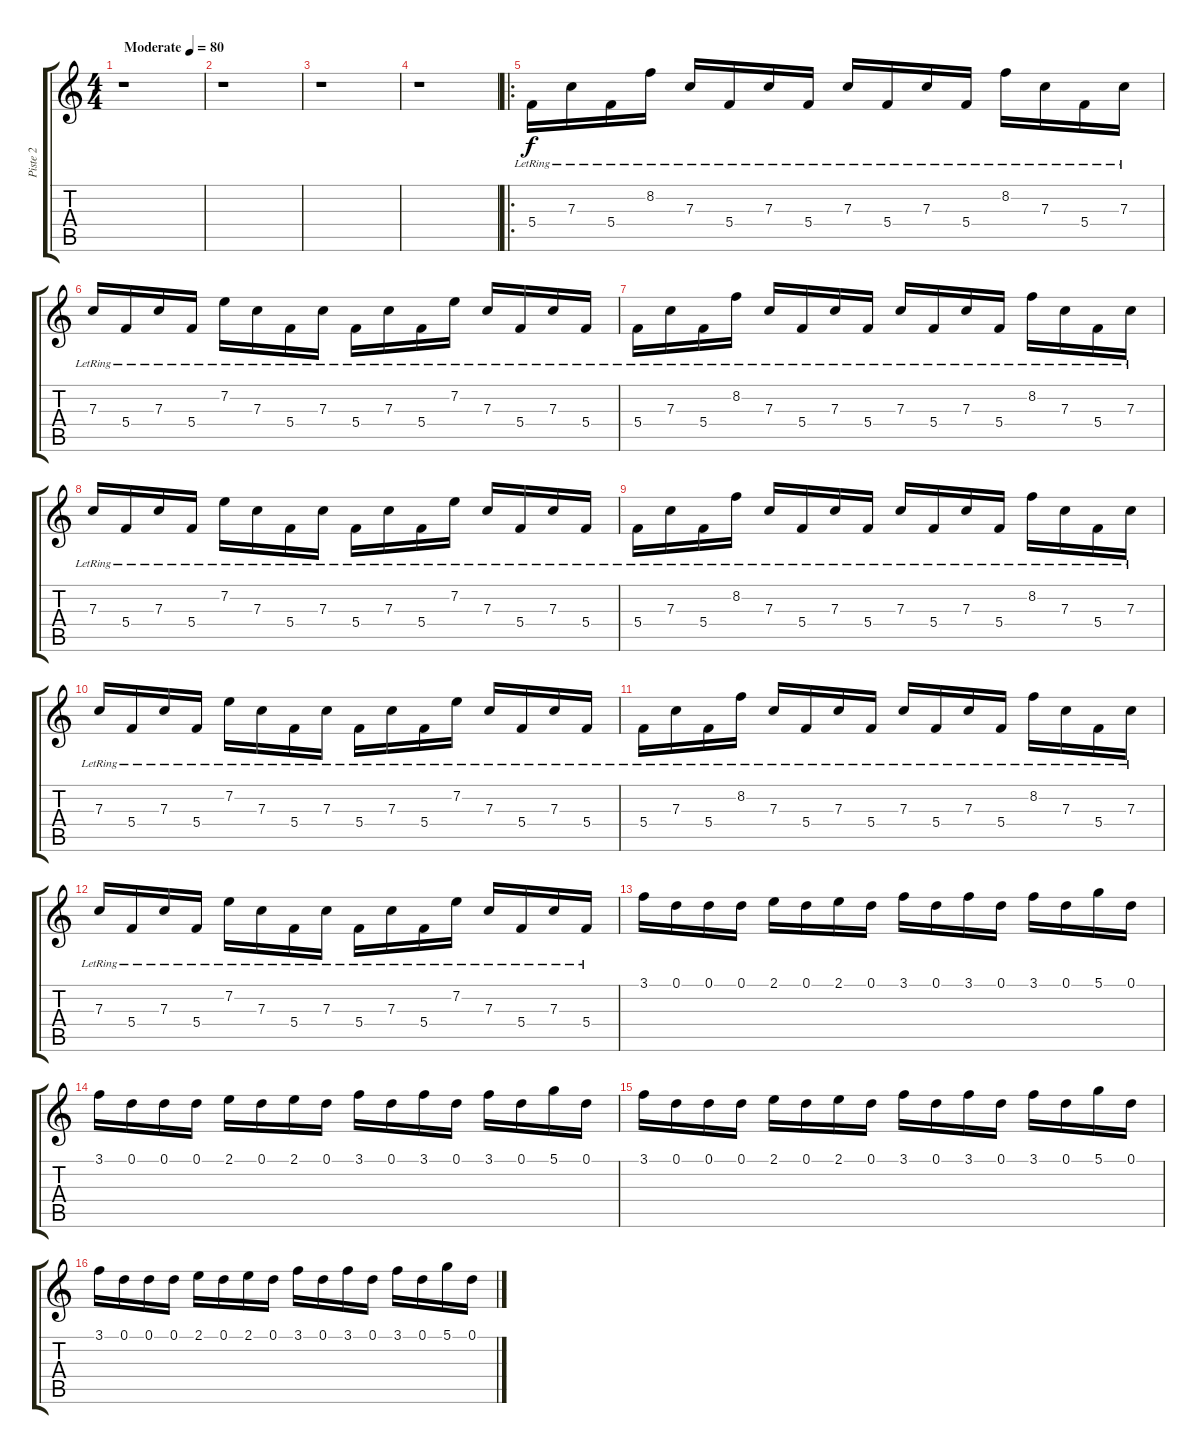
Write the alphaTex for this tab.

\track ("Piste 2" "Piste 2") {instrument acousticguitarnylon}
\staff {score tabs}
\tuning (D4 A3 F3 C3 G2 D2) {hide}
\ts (4 4)
\tempo (80 "Moderate")
\clef g2
\ks c
r.1{dy f instrument acousticguitarnylon} |
r.1 |
r.1 |
r.1 |
\ro
5.4{lr}.16{instrument acousticguitarnylon} 7.3{lr}.16 5.4{lr}.16 8.2{lr}.16 7.3{lr}.16 5.4{lr}.16 7.3{lr}.16 5.4{lr}.16 7.3{lr}.16 5.4{lr}.16 7.3{lr}.16 5.4{lr}.16 8.2{lr}.16 7.3{lr}.16 5.4{lr}.16 7.3{lr}.16 |
7.3{lr}.16 5.4{lr}.16 7.3{lr}.16 5.4{lr}.16 7.2{lr}.16 7.3{lr}.16 5.4{lr}.16 7.3{lr}.16 5.4{lr}.16 7.3{lr}.16 5.4{lr}.16 7.2{lr}.16 7.3{lr}.16 5.4{lr}.16 7.3{lr}.16 5.4{lr}.16 |
5.4{lr}.16 7.3{lr}.16 5.4{lr}.16 8.2{lr}.16 7.3{lr}.16 5.4{lr}.16 7.3{lr}.16 5.4{lr}.16 7.3{lr}.16 5.4{lr}.16 7.3{lr}.16 5.4{lr}.16 8.2{lr}.16 7.3{lr}.16 5.4{lr}.16 7.3{lr}.16 |
7.3{lr}.16 5.4{lr}.16 7.3{lr}.16 5.4{lr}.16 7.2{lr}.16 7.3{lr}.16 5.4{lr}.16 7.3{lr}.16 5.4{lr}.16 7.3{lr}.16 5.4{lr}.16 7.2{lr}.16 7.3{lr}.16 5.4{lr}.16 7.3{lr}.16 5.4{lr}.16 |
5.4{lr}.16 7.3{lr}.16 5.4{lr}.16 8.2{lr}.16 7.3{lr}.16 5.4{lr}.16 7.3{lr}.16 5.4{lr}.16 7.3{lr}.16 5.4{lr}.16 7.3{lr}.16 5.4{lr}.16 8.2{lr}.16 7.3{lr}.16 5.4{lr}.16 7.3{lr}.16 |
7.3{lr}.16 5.4{lr}.16 7.3{lr}.16 5.4{lr}.16 7.2{lr}.16 7.3{lr}.16 5.4{lr}.16 7.3{lr}.16 5.4{lr}.16 7.3{lr}.16 5.4{lr}.16 7.2{lr}.16 7.3{lr}.16 5.4{lr}.16 7.3{lr}.16 5.4{lr}.16 |
5.4{lr}.16 7.3{lr}.16 5.4{lr}.16 8.2{lr}.16 7.3{lr}.16 5.4{lr}.16 7.3{lr}.16 5.4{lr}.16 7.3{lr}.16 5.4{lr}.16 7.3{lr}.16 5.4{lr}.16 8.2{lr}.16 7.3{lr}.16 5.4{lr}.16 7.3{lr}.16 |
7.3{lr}.16 5.4{lr}.16 7.3{lr}.16 5.4{lr}.16 7.2{lr}.16 7.3{lr}.16 5.4{lr}.16 7.3{lr}.16 5.4{lr}.16 7.3{lr}.16 5.4{lr}.16 7.2{lr}.16 7.3{lr}.16 5.4{lr}.16 7.3{lr}.16 5.4{lr}.16 |
3.1.16{volume 10 instrument overdrivenguitar} 0.1.16 0.1.16 0.1.16 2.1.16 0.1.16 2.1.16 0.1.16 3.1.16 0.1.16 3.1.16 0.1.16 3.1.16 0.1.16 5.1.16 0.1.16 |
3.1.16 0.1.16 0.1.16 0.1.16 2.1.16 0.1.16 2.1.16 0.1.16 3.1.16 0.1.16 3.1.16 0.1.16 3.1.16 0.1.16 5.1.16 0.1.16 |
3.1.16 0.1.16 0.1.16 0.1.16 2.1.16 0.1.16 2.1.16 0.1.16 3.1.16 0.1.16 3.1.16 0.1.16 3.1.16 0.1.16 5.1.16 0.1.16 |
3.1.16 0.1.16 0.1.16 0.1.16 2.1.16 0.1.16 2.1.16 0.1.16 3.1.16 0.1.16 3.1.16 0.1.16 3.1.16 0.1.16 5.1.16 0.1.16
